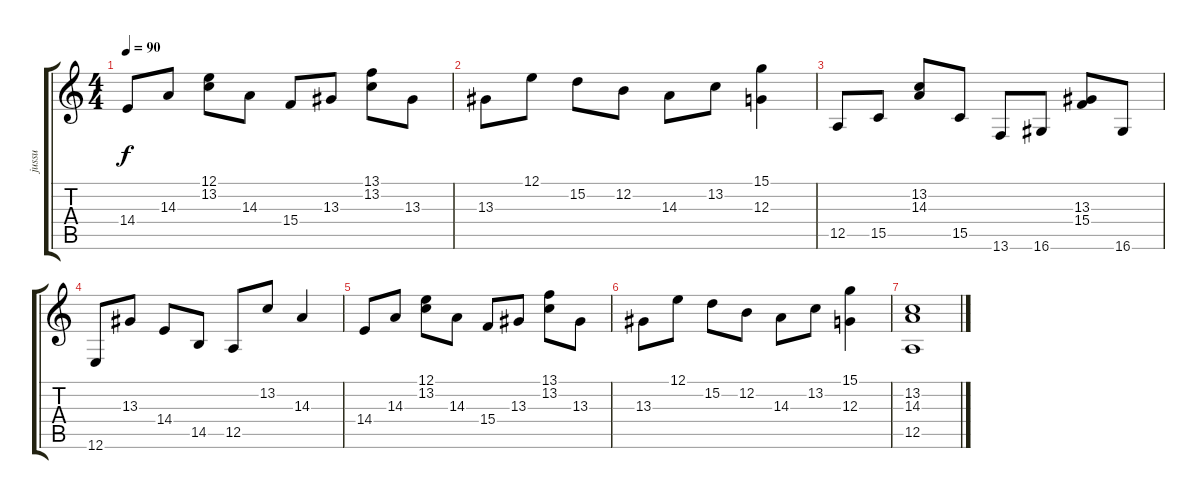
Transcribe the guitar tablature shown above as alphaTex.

\track ("jussu" "jussu") {instrument harpsichord}
\staff {score tabs}
\tuning (E4 B3 G3 D3 A2 E2) {hide}
\ts (4 4)
\tempo 90
\clef g2
\ks c
14.4.8{dy f} 14.3.8 (12.1 13.2).8 14.3.8 15.4.8 13.3.8 (13.1 13.2).8 13.3.8 |
13.3.8 12.1.8 15.2.8 12.2.8 14.3.8 13.2.8 (15.1 12.3).4 |
12.5.8 15.5.8 (13.2 14.3).8 15.5.8 13.6.8 16.6.8 (13.3 15.4).8 16.6.8 |
12.6.8 13.3.8 14.4.8 14.5.8 12.5.8 13.2.8 14.3.4 |
14.4.8 14.3.8 (12.1 13.2).8 14.3.8 15.4.8 13.3.8 (13.1 13.2).8 13.3.8 |
13.3.8 12.1.8 15.2.8 12.2.8 14.3.8 13.2.8 (15.1 12.3).4 |
(13.2 14.3 12.5).1
